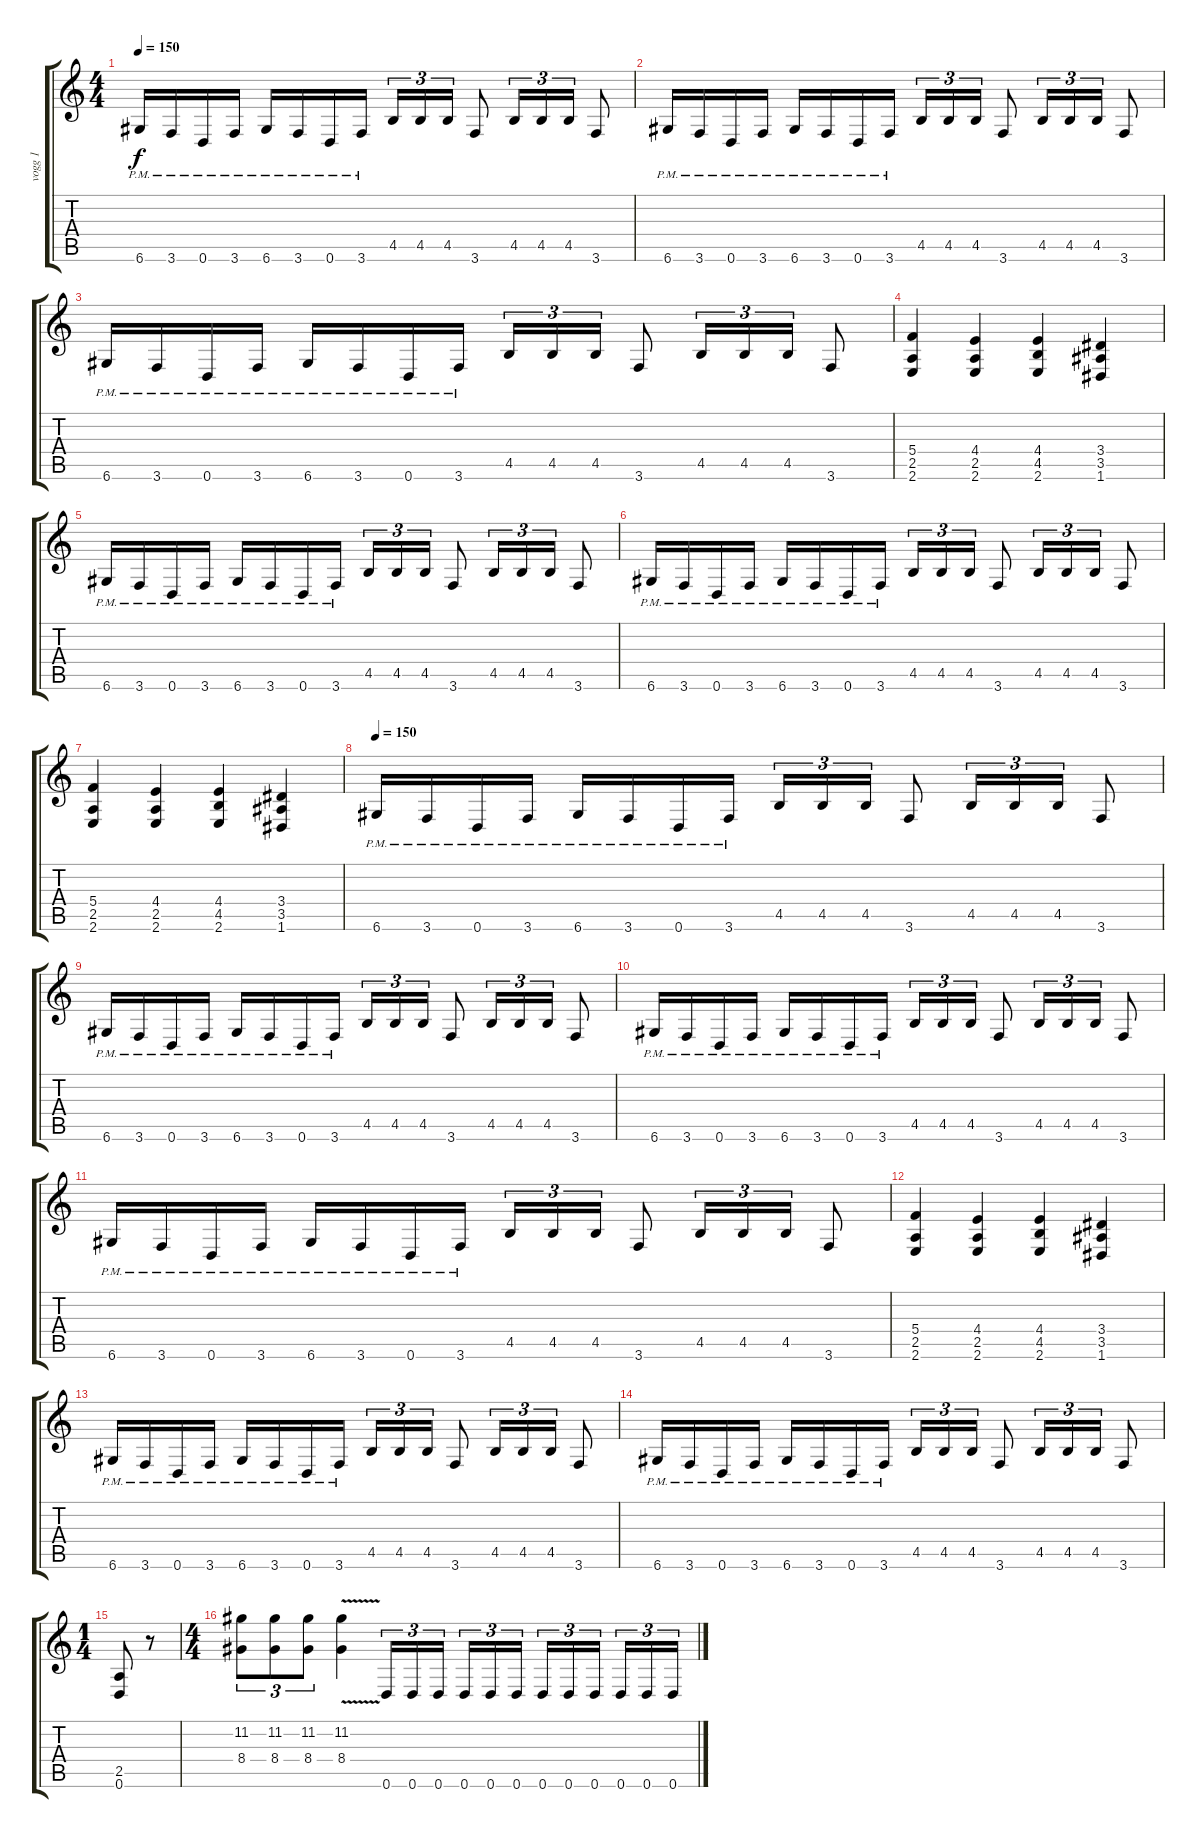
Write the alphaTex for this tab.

\track ("vogg 1" "vogg 1") {instrument distortionguitar}
\staff {score tabs}
\tuning (D4 A3 F3 C3 G2 D2) {hide}
\ts (4 4)
\tempo 150
\clef g2
\ks c
6.6{pm}.16{dy f} 3.6{pm}.16 0.6{pm}.16 3.6{pm}.16 6.6{pm}.16 3.6{pm}.16 0.6{pm}.16 3.6{pm}.16 4.5.16{tu (3 2)} 4.5.16{tu (3 2)} 4.5.16{tu (3 2)} 3.6.8 4.5.16{tu (3 2)} 4.5.16{tu (3 2)} 4.5.16{tu (3 2)} 3.6.8 |
6.6{pm}.16 3.6{pm}.16 0.6{pm}.16 3.6{pm}.16 6.6{pm}.16 3.6{pm}.16 0.6{pm}.16 3.6{pm}.16 4.5.16{tu (3 2)} 4.5.16{tu (3 2)} 4.5.16{tu (3 2)} 3.6.8 4.5.16{tu (3 2)} 4.5.16{tu (3 2)} 4.5.16{tu (3 2)} 3.6.8 |
6.6{pm}.16 3.6{pm}.16 0.6{pm}.16 3.6{pm}.16 6.6{pm}.16 3.6{pm}.16 0.6{pm}.16 3.6{pm}.16 4.5.16{tu (3 2)} 4.5.16{tu (3 2)} 4.5.16{tu (3 2)} 3.6.8 4.5.16{tu (3 2)} 4.5.16{tu (3 2)} 4.5.16{tu (3 2)} 3.6.8 |
(5.4 2.5 2.6).4 (4.4 2.5 2.6).4 (4.4 4.5 2.6).4 (3.4 3.5 1.6).4 |
6.6{pm}.16 3.6{pm}.16 0.6{pm}.16 3.6{pm}.16 6.6{pm}.16 3.6{pm}.16 0.6{pm}.16 3.6{pm}.16 4.5.16{tu (3 2)} 4.5.16{tu (3 2)} 4.5.16{tu (3 2)} 3.6.8 4.5.16{tu (3 2)} 4.5.16{tu (3 2)} 4.5.16{tu (3 2)} 3.6.8 |
6.6{pm}.16 3.6{pm}.16 0.6{pm}.16 3.6{pm}.16 6.6{pm}.16 3.6{pm}.16 0.6{pm}.16 3.6{pm}.16 4.5.16{tu (3 2)} 4.5.16{tu (3 2)} 4.5.16{tu (3 2)} 3.6.8 4.5.16{tu (3 2)} 4.5.16{tu (3 2)} 4.5.16{tu (3 2)} 3.6.8 |
(5.4 2.5 2.6).4 (4.4 2.5 2.6).4 (4.4 4.5 2.6).4 (3.4 3.5 1.6).4 |
\tempo 150
6.6{pm}.16 3.6{pm}.16 0.6{pm}.16 3.6{pm}.16 6.6{pm}.16 3.6{pm}.16 0.6{pm}.16 3.6{pm}.16 4.5.16{tu (3 2)} 4.5.16{tu (3 2)} 4.5.16{tu (3 2)} 3.6.8 4.5.16{tu (3 2)} 4.5.16{tu (3 2)} 4.5.16{tu (3 2)} 3.6.8 |
6.6{pm}.16 3.6{pm}.16 0.6{pm}.16 3.6{pm}.16 6.6{pm}.16 3.6{pm}.16 0.6{pm}.16 3.6{pm}.16 4.5.16{tu (3 2)} 4.5.16{tu (3 2)} 4.5.16{tu (3 2)} 3.6.8 4.5.16{tu (3 2)} 4.5.16{tu (3 2)} 4.5.16{tu (3 2)} 3.6.8 |
6.6{pm}.16 3.6{pm}.16 0.6{pm}.16 3.6{pm}.16 6.6{pm}.16 3.6{pm}.16 0.6{pm}.16 3.6{pm}.16 4.5.16{tu (3 2)} 4.5.16{tu (3 2)} 4.5.16{tu (3 2)} 3.6.8 4.5.16{tu (3 2)} 4.5.16{tu (3 2)} 4.5.16{tu (3 2)} 3.6.8 |
6.6{pm}.16 3.6{pm}.16 0.6{pm}.16 3.6{pm}.16 6.6{pm}.16 3.6{pm}.16 0.6{pm}.16 3.6{pm}.16 4.5.16{tu (3 2)} 4.5.16{tu (3 2)} 4.5.16{tu (3 2)} 3.6.8 4.5.16{tu (3 2)} 4.5.16{tu (3 2)} 4.5.16{tu (3 2)} 3.6.8 |
(5.4 2.5 2.6).4 (4.4 2.5 2.6).4 (4.4 4.5 2.6).4 (3.4 3.5 1.6).4 |
6.6{pm}.16 3.6{pm}.16 0.6{pm}.16 3.6{pm}.16 6.6{pm}.16 3.6{pm}.16 0.6{pm}.16 3.6{pm}.16 4.5.16{tu (3 2)} 4.5.16{tu (3 2)} 4.5.16{tu (3 2)} 3.6.8 4.5.16{tu (3 2)} 4.5.16{tu (3 2)} 4.5.16{tu (3 2)} 3.6.8 |
6.6{pm}.16 3.6{pm}.16 0.6{pm}.16 3.6{pm}.16 6.6{pm}.16 3.6{pm}.16 0.6{pm}.16 3.6{pm}.16 4.5.16{tu (3 2)} 4.5.16{tu (3 2)} 4.5.16{tu (3 2)} 3.6.8 4.5.16{tu (3 2)} 4.5.16{tu (3 2)} 4.5.16{tu (3 2)} 3.6.8 |
\ts (1 4)
(2.5 0.6).8 r.8 |
\ts (4 4)
\section ("" "")
(11.2 8.4).8{tu (3 2)} (11.2 8.4).8{tu (3 2)} (11.2 8.4).8{tu (3 2)} (11.2{v} 8.4{v}).4 0.6.16{tu (3 2)} 0.6.16{tu (3 2)} 0.6.16{tu (3 2)} 0.6.16{tu (3 2)} 0.6.16{tu (3 2)} 0.6.16{tu (3 2)} 0.6.16{tu (3 2)} 0.6.16{tu (3 2)} 0.6.16{tu (3 2)} 0.6.16{tu (3 2)} 0.6.16{tu (3 2)} 0.6.16{tu (3 2)}
